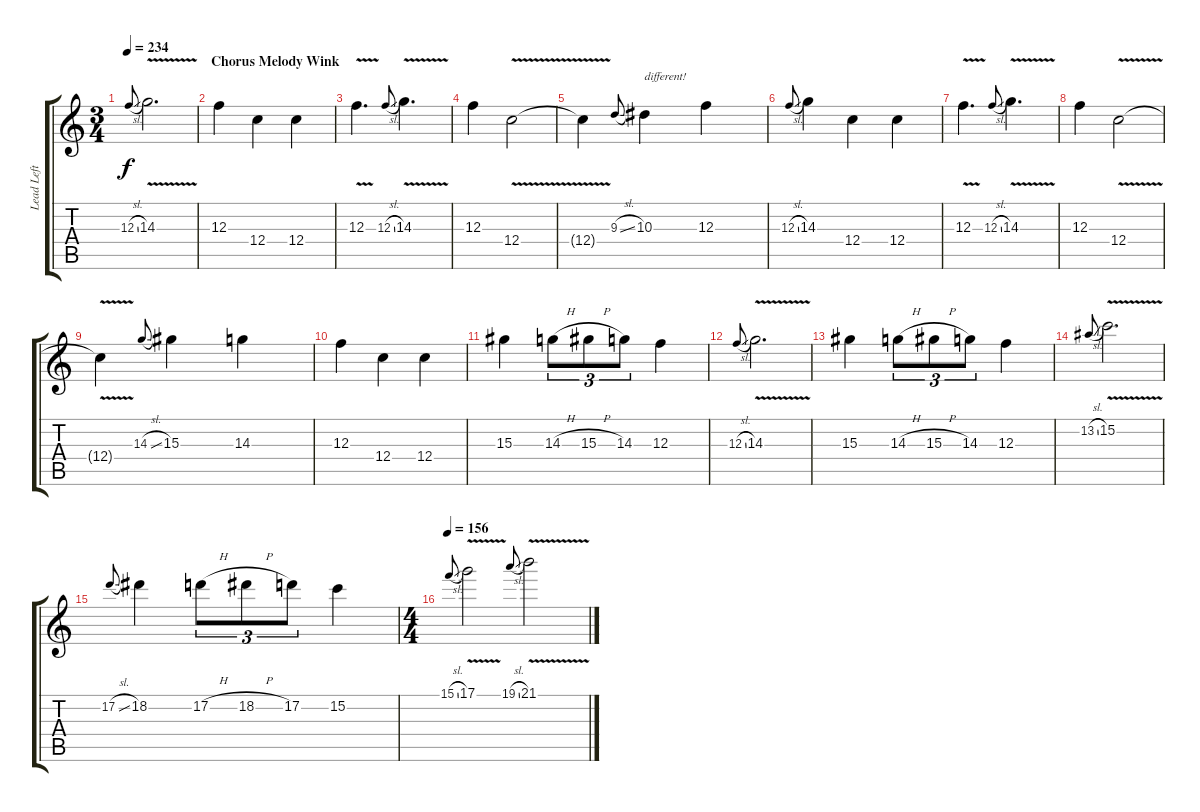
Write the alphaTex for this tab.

\track ("Lead Left" "Lead Left") {instrument distortionguitar}
\staff {score tabs}
\tuning (D4 A3 F3 C3 G2 D2) {hide}
\ts (3 4)
\tempo 234
\clef g2
\ks c
12.3{sl}.8{gr onbeat dy f} 14.3{v}.2{d} |
\section ("" "Chorus Melody Wink")
12.3.4 12.4.4 12.4.4 |
12.3{v}.4{d} 12.3{sl}.8{gr onbeat} 14.3{v}.4{d} |
12.3.4 12.4{v}.2 |
12.4{t}.4 9.3{sl}.8{gr onbeat} 10.3.4{txt "different!"} 12.3.4 |
12.3{sl}.8{gr onbeat} 14.3.4 12.4.4 12.4.4 |
12.3{v}.4{d} 12.3{sl}.8{gr onbeat} 14.3{v}.4{d} |
12.3.4 12.4{v}.2 |
12.4{t}.4 14.3{sl}.8{gr onbeat} 15.3.4 14.3.4 |
12.3.4 12.4.4 12.4.4 |
15.3.4 14.3{h}.8{tu (3 2)} 15.3{h}.8{tu (3 2)} 14.3.8{tu (3 2)} 12.3.4 |
12.3{sl}.8{gr onbeat} 14.3{v}.2{d} |
15.3.4 14.3{h}.8{tu (3 2)} 15.3{h}.8{tu (3 2)} 14.3.8{tu (3 2)} 12.3.4 |
13.2{sl}.8{gr onbeat} 15.2{v}.2{d} |
17.2{sl}.8{gr onbeat} 18.2.4 17.2{h}.8{tu (3 2)} 18.2{h}.8{tu (3 2)} 17.2.8{tu (3 2)} 15.2.4 |
\ts (4 4)
\tempo 156
15.1{sl}.8{gr onbeat} 17.1{v}.2 19.1{sl}.8{gr onbeat} 21.1{v}.2
